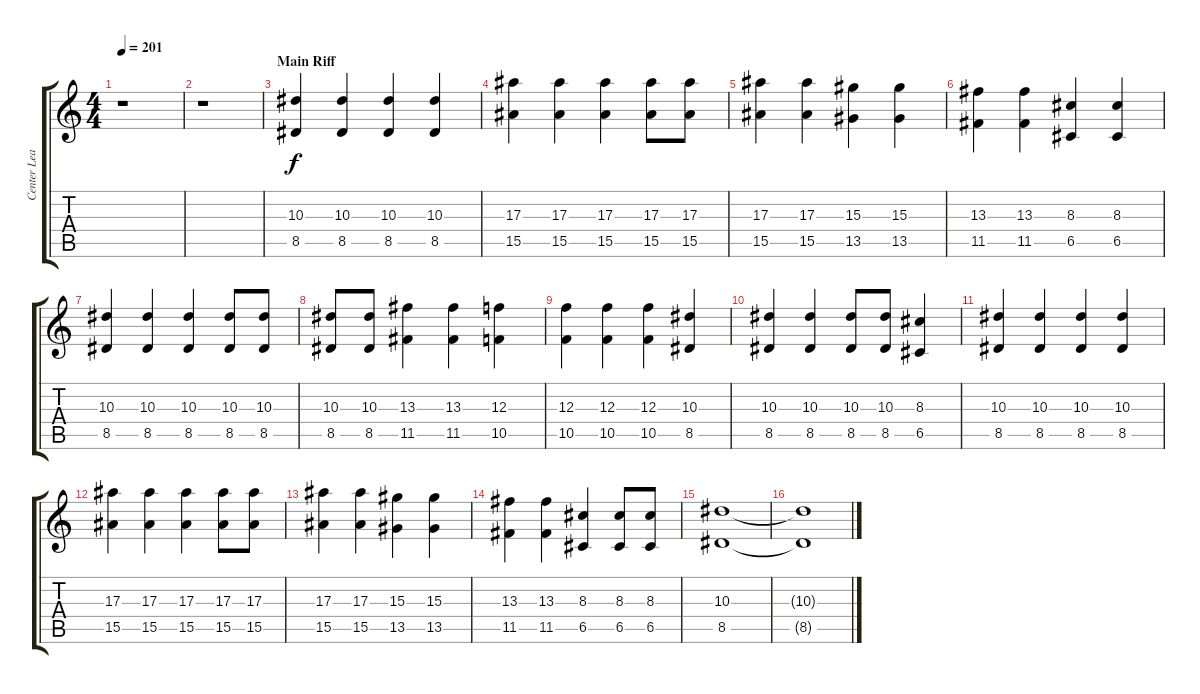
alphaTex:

\track ("Center Lead 1" "Center Lea") {instrument overdrivenguitar}
\staff {score tabs}
\tuning (D4 A3 F3 C3 G2 C2) {hide}
\ts (4 4)
\tempo 201
\clef g2
\ks aminor
r.1{dy f} |
r.1 |
\section ("" "Main Riff")
(10.3 8.5).4 (10.3 8.5).4 (10.3 8.5).4 (10.3 8.5).4 |
(17.3 15.5).4 (17.3 15.5).4 (17.3 15.5).4 (17.3 15.5).8 (17.3 15.5).8 |
(17.3 15.5).4 (17.3 15.5).4 (15.3 13.5).4 (15.3 13.5).4 |
(13.3 11.5).4 (13.3 11.5).4 (8.3 6.5).4 (8.3 6.5).4 |
(10.3 8.5).4 (10.3 8.5).4 (10.3 8.5).4 (10.3 8.5).8 (10.3 8.5).8 |
(10.3 8.5).8 (10.3 8.5).8 (13.3 11.5).4 (13.3 11.5).4 (12.3 10.5).4 |
(12.3 10.5).4 (12.3 10.5).4 (12.3 10.5).4 (10.3 8.5).4 |
(10.3 8.5).4 (10.3 8.5).4 (10.3 8.5).8 (10.3 8.5).8 (8.3 6.5).4 |
(10.3 8.5).4 (10.3 8.5).4 (10.3 8.5).4 (10.3 8.5).4 |
(17.3 15.5).4 (17.3 15.5).4 (17.3 15.5).4 (17.3 15.5).8 (17.3 15.5).8 |
(17.3 15.5).4 (17.3 15.5).4 (15.3 13.5).4 (15.3 13.5).4 |
(13.3 11.5).4 (13.3 11.5).4 (8.3 6.5).4 (8.3 6.5).8 (8.3 6.5).8 |
(10.3 8.5).1 |
(10.3{t} 8.5{t}).1
